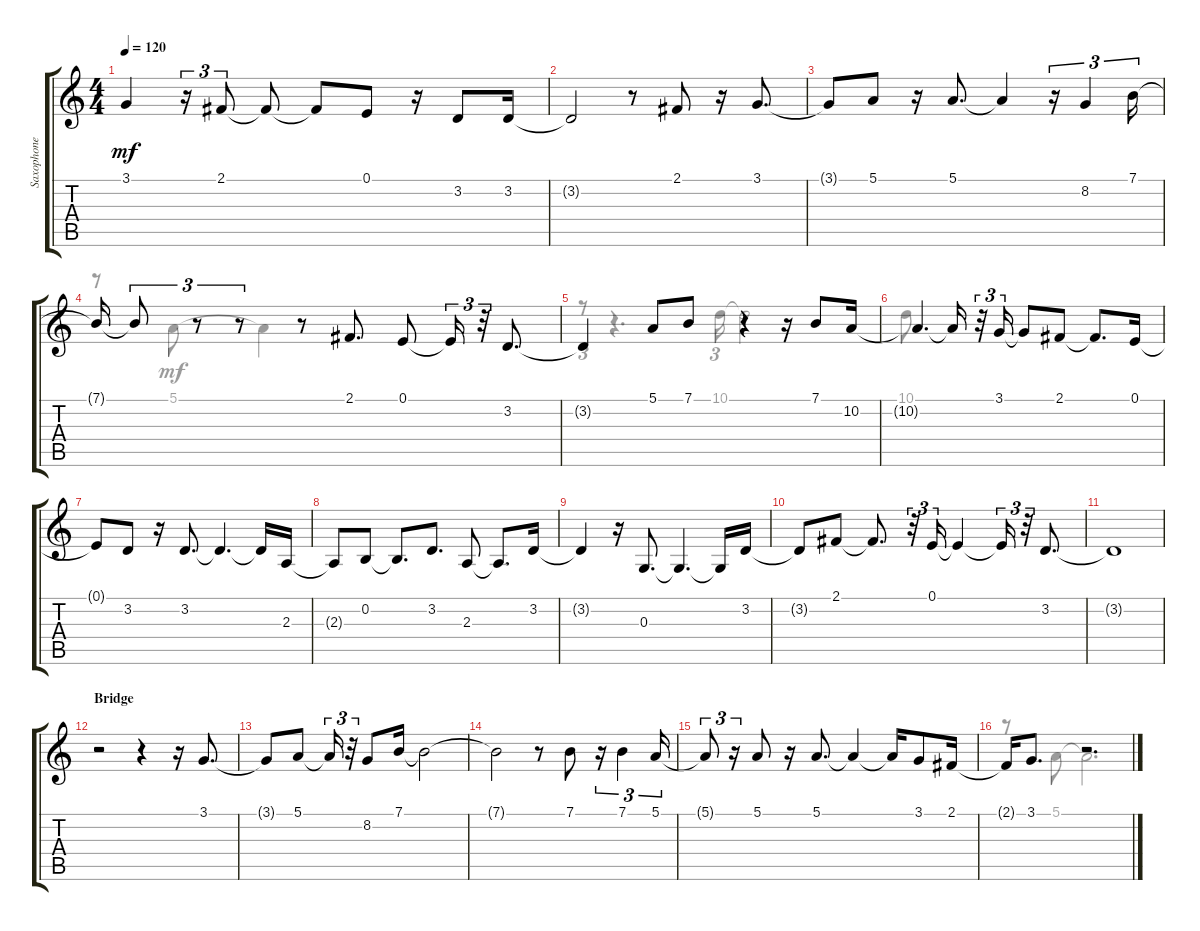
\track ("Saxophone : Alto in Eb" "Saxophone ") {instrument altosax}
\staff {score tabs}
\tuning (E4 B3 G3 D3 A2 E2) {hide}
\voice
\ts (4 4)
\tempo 120
\clef g2
\ks aminor
3.1{t}.4{dy mf} r.16{tu (3 2)} 2.1.8{tu (3 2)} 2.1{t}.8 2.1{t}.8 0.1.8 r.16 3.2.8 3.2.16 |
3.2{t}.2 r.8 2.1.8 r.16 3.1.8{d} |
3.1{t}.8 5.1.8 r.16 5.1.8{d} 5.1{t}.4 r.16{tu (3 2)} 8.2.4{tu (3 2)} 7.1.16{tu (3 2)} |
7.1{t}.16 7.1{t}.8{tu (3 2)} r.8{tu (3 2)} r.8{tu (3 2)} r.8 2.1.8{d} 0.1.8 0.1{t}.16{tu (3 2)} r.32{tu (3 2)} 3.2.8{d} |
3.2{t}.4 5.1.8 7.1.8 r.4 r.16 7.1.8 10.2.16 |
10.2{t}.4{d} 10.2{t}.16 r.32{tu (3 2)} 3.1.16{tu (3 2)} 3.1{t}.8 2.1.8 2.1{t}.8{d} 0.1.16 |
0.1{t}.8 3.2.8 r.16 3.2.8{d} 3.2{t}.4{d} 3.2{t}.16 2.3.16 |
2.3{t}.8 0.2.8 0.2{t}.8{d} 3.2.8{d} 2.3.8 2.3{t}.8{d} 3.2.16 |
3.2{t}.4 r.16 0.3.8{d} 0.3{t}.4{d} 0.3{t}.16 3.2.16 |
3.2{t}.8 2.1.8 2.1{t}.8{d} r.32{tu (3 2)} 0.1.16{tu (3 2)} 0.1{t}.4 0.1{t}.16{tu (3 2)} r.32{tu (3 2)} 3.2.8{d} |
3.2{t}.1 |
\section ("" "Bridge")
r.2 r.4 r.16 3.1.8{d} |
3.1{t}.8 5.1.8 5.1{t}.16{tu (3 2)} r.32{tu (3 2)} 8.2.8 7.1.16 7.1{t}.2 |
7.1{t}.2 r.8 7.1.8 r.16{tu (3 2)} 7.1.4{tu (3 2)} 5.1.16{tu (3 2)} |
5.1{t}.8{tu (3 2)} r.16{tu (3 2)} 5.1.8 r.16 5.1.8{d} 5.1{t}.4 5.1{t}.16 3.1.8 2.1.16 |
2.1{t}.16 3.1.8{d} r.2{d}
\voice
\clef g2
\ottava regular
\simile none
\ks aminor
|
|
|
r.8 5.1.8 5.1{t}.4 |
r.8{tu (3 2)} r.4{d} 10.1.16{tu (3 2)} 10.1{t}.2 |
10.1.8 |
|
|
|
|
|
|
|
|
|
r.8 5.1.8 5.1{t}.2{d}
